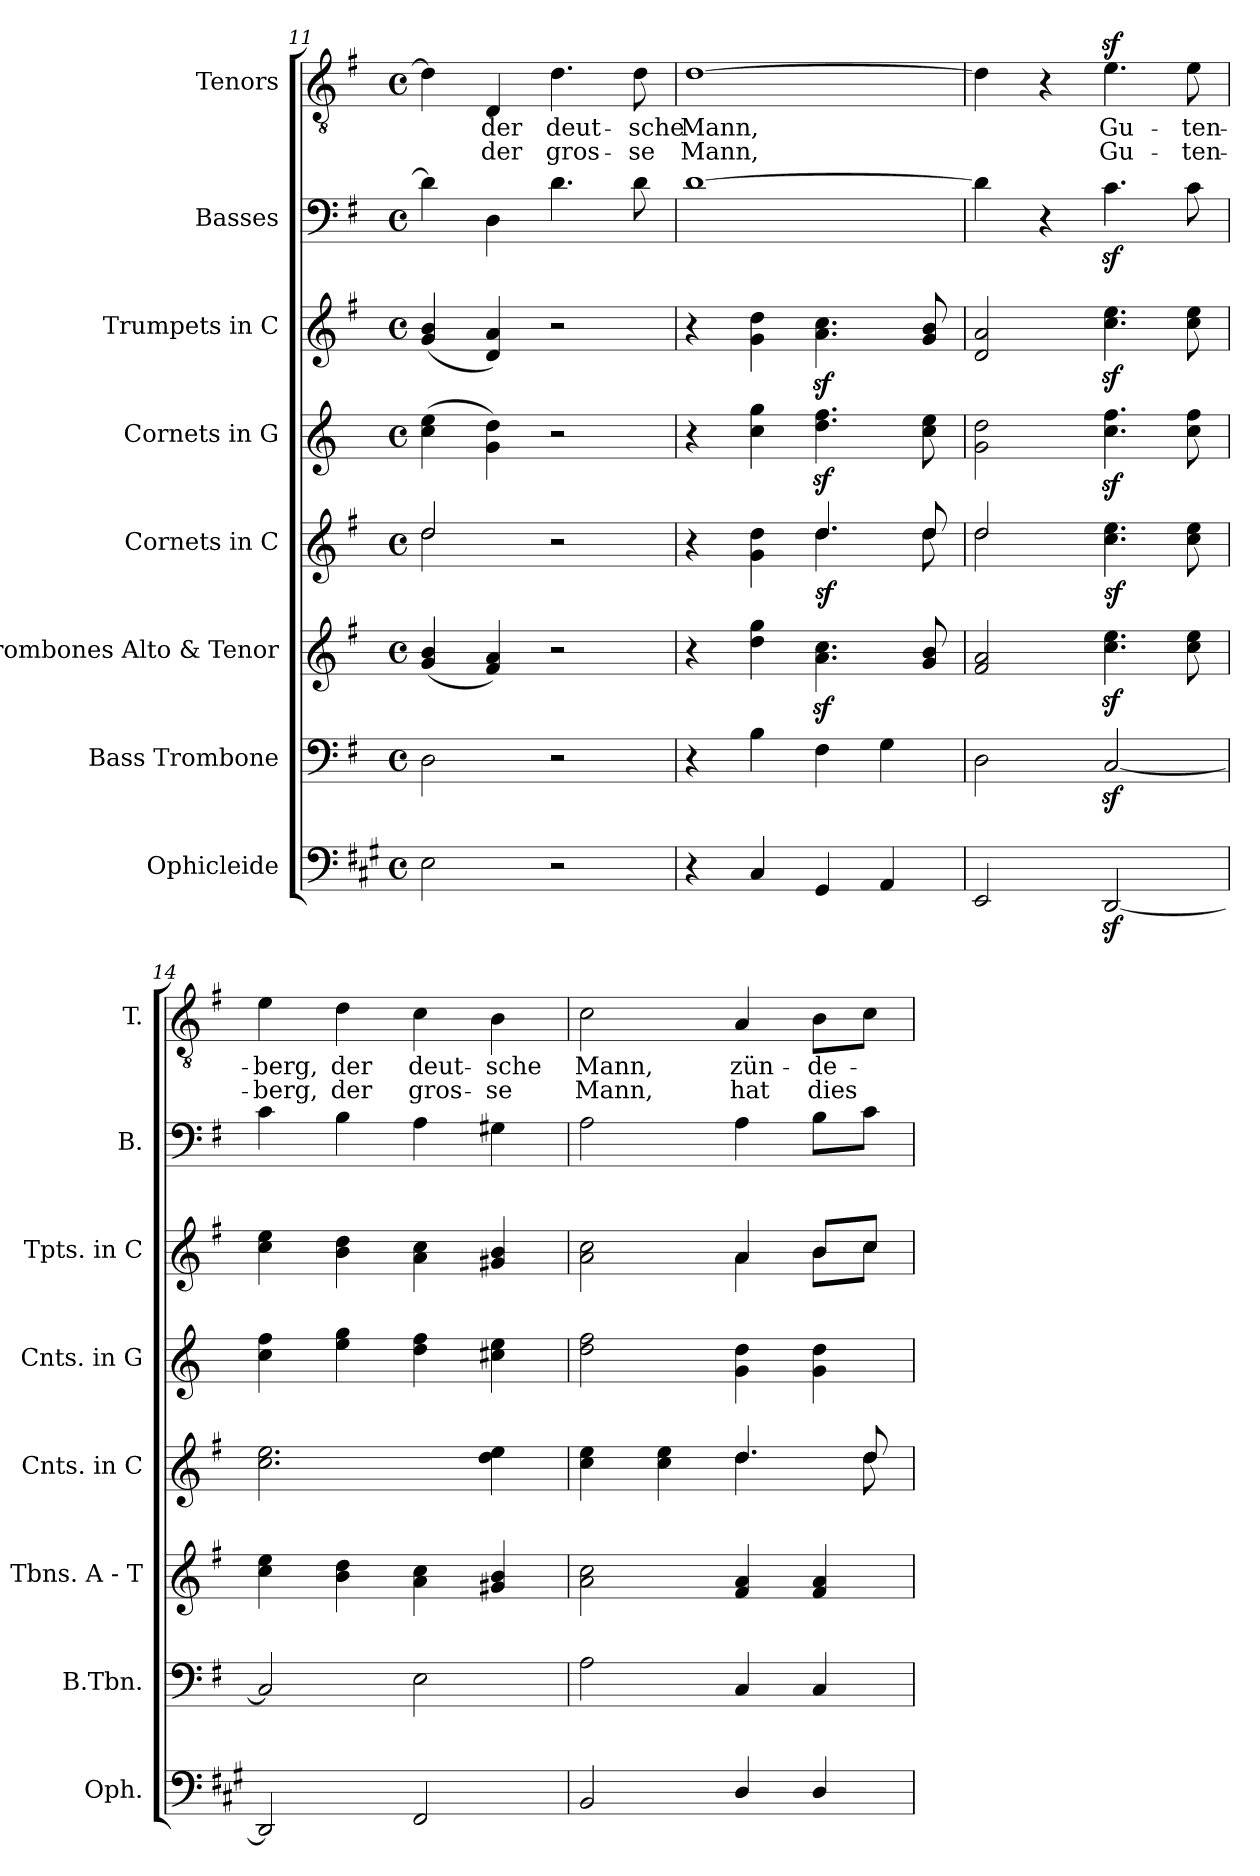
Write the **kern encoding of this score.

**kern	**kern	**kern	**kern	**dynam	**kern	**kern	**kern	**kern	**text	**text
*part8	*part7	*part6	*part5	*part5	*part4	*part3	*part2	*part1	*part1	*part1
*staff8	*staff7	*staff6	*staff5	*staff5	*staff4	*staff3	*staff2	*staff1	*staff1	*staff1
*I"Ophicleide	*I"Bass Trombone	*I"Trombones Alto &amp; Tenor	*I"Cornets in C	*	*I"Cornets in G	*I"Trumpets in C	*I"Basses	*I"Tenors	*	*
*I'Oph.	*I'B.Tbn.	*I'Tbns. A - T	*I'Cnts. in C	*	*I'Cnts. in G	*I'Tpts. in C	*I'B.	*I'T.	*	*
*clefF4	*clefF4	*clefG2	*clefG2	*	*clefG2	*clefG2	*clefF4	*clefGv2	*	*
*ITrd1c2	*	*	*ITrd7c12	*	*ITrd3c5	*	*	*	*	*
*k[f#]	*k[f#]	*k[f#]	*k[f#]	*	*k[f#]	*k[f#]	*k[f#]	*k[f#]	*	*
*M4/4	*M4/4	*M4/4	*M4/4	*	*M4/4	*M4/4	*M4/4	*M4/4	*	*
*met(c)	*met(c)	*met(c)	*met(c)	*	*met(c)	*met(c)	*met(c)	*met(c)	*	*
=11	=11	=11	=11	=11	=11	=11	=11	=11	=11	=11
*	*	*	*^	*	*	*	*	*	*	*
2D\	2D\	(<4g/ 4b/	2d/	2d\	.	(>4g\ 4b\	(<4g/ 4b/	4d\]	4d\]	.	.
!	!	!	!	!	!	!	!	!	!	!LO:LY:b	!LO:LY:b
.	.	4f#/ 4a/)	.	.	.	4d\ 4a\)	4d/ 4a/)	4D\	4D/	der	der
!	!	!	!	!	!	!	!	!	!	!LO:LY:b	!LO:LY:b
2r	2r	2r	2r	2ryy	.	2r	2r	4.d\	4.d\	deut-	gros-
!	!	!	!	!	!	!	!	!	!	!LO:LY:b	!LO:LY:b
.	.	.	.	.	.	.	.	8d\	8d\	-sche	-se
!!LO:PB:g=z
=12	=12	=12	=12	=12	=12	=12	=12	=12	=12	=12	=12
!	!	!	!	!	!	!	!	!	!	!LO:LY:b	!LO:LY:b
4r	4r	4r	4r	2ryy	.	4r	4r	[1d	[1d	Mann,	Mann,
4BB/	4B\	4dd\ 4gg\	4G\ 4d\	.	.	4g\ 4dd\	4g\ 4dd\	.	.	.	.
!	!	!	!	!	!LO:DY:b	!	!	!	!	!	!
4FF#/	4F#\	4.a\z< 4.cc\z<	4.d/	4.d\	sf	4.a\z< 4.cc\z<	4.a\z< 4.cc\z<	.	.	.	.
4GG/	4G\	.	.	.	.	.	.	.	.	.	.
.	.	8g/ 8b/	8d/	8d\	.	8g\ 8b\	8g/ 8b/	.	.	.	.
=13	=13	=13	=13	=13	=13	=13	=13	=13	=13	=13	=13
2DD/	2D\	2f#/ 2a/	2d/	2d\	.	2d\ 2a\	2d/ 2a/	4d\]	4d\]	.	.
.	.	.	.	.	.	.	.	4r	4r	.	.
!	!	!	!	!	!LO:DY:b	!	!	!	!	!LO:LY:b	!LO:LY:b
[2CCz</	[2Cz</	4.cc\z< 4.ee\z<	4.c\ 4.e\	2ryy	sf	4.g\z< 4.cc\z<	4.cc\z< 4.ee\z<	4.cz>\	4.ez>\	Gu-	Gu-
!	!	!	!	!	!	!	!	!	!	!LO:LY:b	!LO:LY:b
.	.	8cc\ 8ee\	8c\ 8e\	.	.	8g\ 8cc\	8cc\ 8ee\	8c\	8e\	-ten-	-ten-
*	*	*	*v	*v	*	*	*	*	*	*	*
=14	=14	=14	=14	=14	=14	=14	=14	=14	=14	=14
!	!	!	!	!	!	!	!	!	!LO:LY:b	!LO:LY:b
2CC/]	2C/]	4cc\ 4ee\	2.c\ 2.e\	.	4g\ 4cc\	4cc\ 4ee\	4c\	4e\	-berg,	-berg,
!	!	!	!	!	!	!	!	!	!LO:LY:b	!LO:LY:b
.	.	4b\ 4dd\	.	.	4b\ 4dd\	4b\ 4dd\	4B\	4d\	der	der
!	!	!	!	!	!	!	!	!	!LO:LY:b	!LO:LY:b
2EE/	2E\	4a\ 4cc\	.	.	4a\ 4cc\	4a\ 4cc\	4A\	4c\	deut-	gros-
!	!	!	!	!	!	!	!	!	!LO:LY:b	!LO:LY:b
.	.	4g#X/ 4b/	4d\ 4e\	.	4g#X\ 4b\	4g#X/ 4b/	4G#X\	4B\	-sche	-se
=15	=15	=15	=15	=15	=15	=15	=15	=15	=15	=15
*	*	*	*^	*	*	*^	*	*	*	*
!	!	!	!	!	!	!	!	!	!	!	!LO:LY:b	!LO:LY:b
2AA/	2A\	2a\ 2cc\	4c\ 4e\	2ryy	.	2a\ 2cc\	2a\ 2cc\	2ryy	2A\	2c\	Mann,	Mann,
.	.	.	4c\ 4e\	.	.	.	.	.	.	.	.	.
!	!	!	!	!	!	!	!	!	!	!	!LO:LY:b	!LO:LY:b
4C/	4C/	4f#/ 4a/	4.d/	4.d\	.	4d\ 4a\	4a/	4a\	4A\	4A/	zün-	hat
!	!	!	!	!	!	!	!	!	!	!	!LO:LY:b	!LO:LY:b
4C/	4C/	4f#/ 4a/	.	.	.	4d\ 4a\	8b/L	8b\L	8B\L	8B\L	-de-	dies
.	.	.	8d/	8d\	.	.	8cc/J	8cc\J	8c\J	8c\J	.	.
*	*	*	*v	*v	*	*	*v	*v	*	*	*	*
=	=	=	=	=	=	=	=	=	=	=
*-	*-	*-	*-	*-	*-	*-	*-	*-	*-	*-
